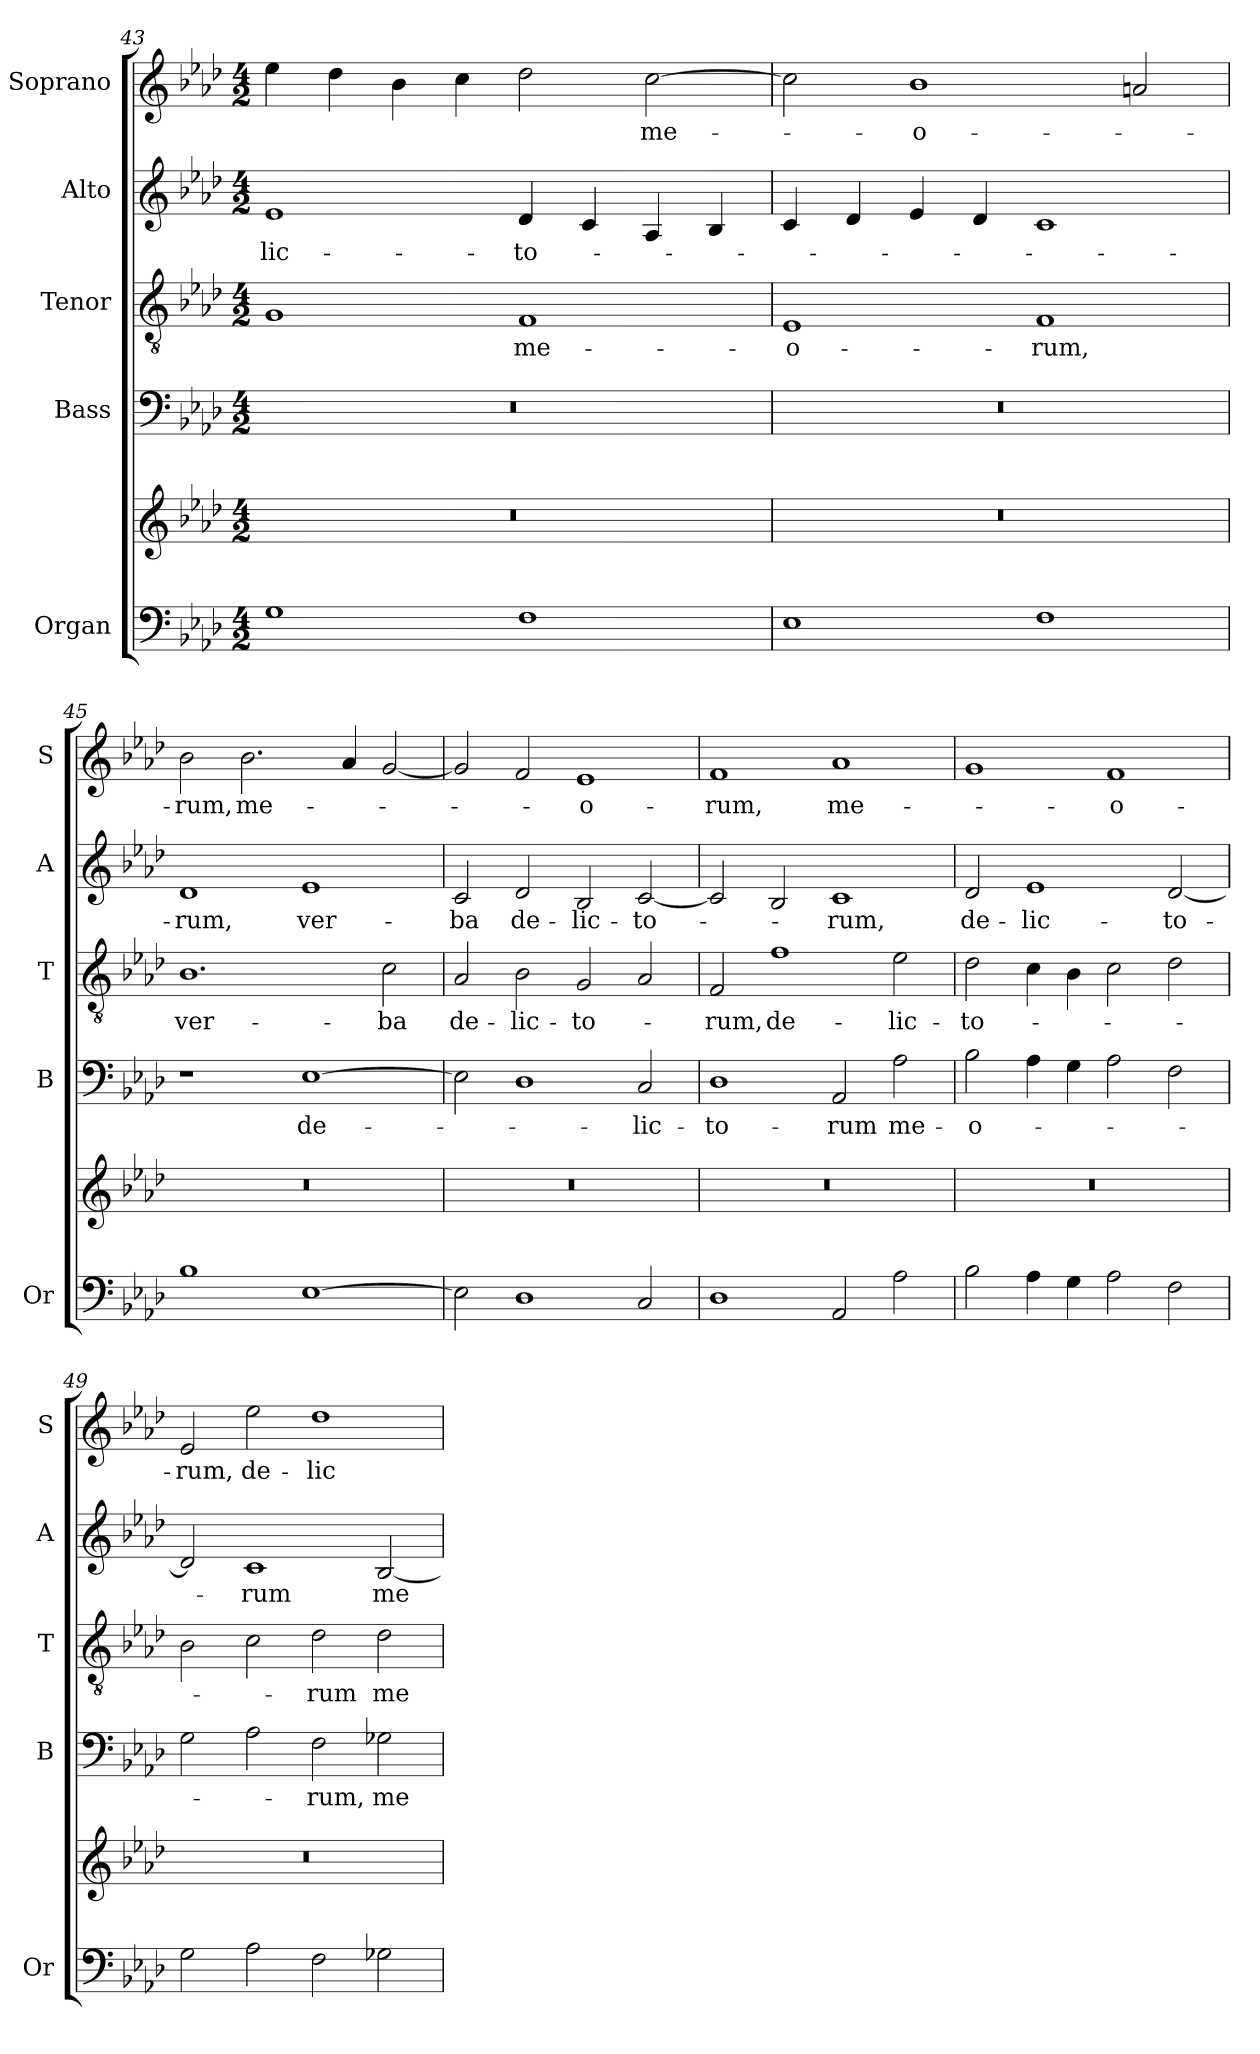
**kern	**kern	**kern	**text	**kern	**text	**kern	**text	**kern	**text
*part5	*part5	*part4	*part4	*part3	*part3	*part2	*part2	*part1	*part1
*staff6	*staff5	*staff4	*staff4	*staff3	*staff3	*staff2	*staff2	*staff1	*staff1
*I"Organ	*	*I"Bass	*	*I"Tenor	*	*I"Alto	*	*I"Soprano	*
*I'Or	*	*I'B	*	*I'T	*	*I'A	*	*I'S	*
*clefF4	*clefG2	*clefF4	*	*clefGv2	*	*clefG2	*	*clefG2	*
*k[b-e-a-d-]	*k[b-e-a-d-]	*k[b-e-a-d-]	*	*k[b-e-a-d-]	*	*k[b-e-a-d-]	*	*k[b-e-a-d-]	*
*A-:	*A-:	*A-:	*	*A-:	*	*A-:	*	*A-:	*
*M4/2	*M4/2	*M4/2	*	*M4/2	*	*M4/2	*	*M4/2	*
=43	=43	=43	=43	=43	=43	=43	=43	=43	=43
!	!	!	!	!	!	!	!LO:LY:b	!	!
1G	0r	0r	.	1G	.	1e-	-lic-	4ee-\	.
.	.	.	.	.	.	.	.	4dd-\	.
.	.	.	.	.	.	.	.	4b-\	.
.	.	.	.	.	.	.	.	4cc\	.
!	!	!	!	!	!LO:LY:b	!	!LO:LY:b	!	!
1F	.	.	.	1F	me-	4d-/	-to-	2dd-\	.
.	.	.	.	.	.	4c/	.	.	.
!	!	!	!	!	!	!	!	!	!LO:LY:b
.	.	.	.	.	.	4A-/	.	[2cc\	me-
.	.	.	.	.	.	4B-/	.	.	.
=44	=44	=44	=44	=44	=44	=44	=44	=44	=44
!	!	!	!	!	!LO:LY:b	!	!	!	!
1E-	0r	0r	.	1E-	-o-	4c/	.	2cc\]	.
.	.	.	.	.	.	4d-/	.	.	.
!	!	!	!	!	!	!	!	!	!LO:LY:b
.	.	.	.	.	.	4e-/	.	1b-	-o-
.	.	.	.	.	.	4d-/	.	.	.
!	!	!	!	!	!LO:LY:b	!	!	!	!
1F	.	.	.	1F	-rum,	1c	.	.	.
.	.	.	.	.	.	.	.	2an/	.
=45	=45	=45	=45	=45	=45	=45	=45	=45	=45
!	!	!	!	!	!LO:LY:b	!	!LO:LY:b	!	!LO:LY:b
1B-	0r	1r	.	1.B-	ver-	1d-	-rum,	2b-\	-rum,
!	!	!	!	!	!	!	!	!	!LO:LY:b
.	.	.	.	.	.	.	.	2.b-\	me-
!	!	!	!LO:LY:b	!	!	!	!LO:LY:b	!	!
[1E-	.	[1E-	de-	.	.	1e-	ver-	.	.
.	.	.	.	.	.	.	.	4a-/	.
!	!	!	!	!	!LO:LY:b	!	!	!	!
.	.	.	.	2c\	-ba	.	.	[2g/	.
!!LO:LB:g=z
=46	=46	=46	=46	=46	=46	=46	=46	=46	=46
!	!	!	!	!	!LO:LY:b	!	!LO:LY:b	!	!
2E-\]	0r	2E-\]	.	2A-/	de-	2c/	-ba	2g/]	.
!	!	!	!	!	!LO:LY:b	!	!LO:LY:b	!	!
1D-	.	1D-	.	2B-\	-lic-	2d-/	de-	2f/	.
!	!	!	!	!	!LO:LY:b	!	!LO:LY:b	!	!LO:LY:b
.	.	.	.	2G/	-to-	2B-/	-lic-	1e-	-o-
!	!	!	!LO:LY:b	!	!	!	!LO:LY:b	!	!
2C/	.	2C/	-lic-	2A-/	.	[2c/	-to-	.	.
=47	=47	=47	=47	=47	=47	=47	=47	=47	=47
!	!	!	!LO:LY:b	!	!LO:LY:b	!	!	!	!LO:LY:b
1D-	0r	1D-	-to-	2F/	-rum,	2c/]	.	1f	-rum,
!	!	!	!	!	!LO:LY:b	!	!	!	!
.	.	.	.	1f	de-	2B-/	.	.	.
!	!	!	!LO:LY:b	!	!	!	!LO:LY:b	!	!LO:LY:b
2AA-/	.	2AA-/	-rum	.	.	1c	-rum,	1a-	me-
!	!	!	!LO:LY:b	!	!LO:LY:b	!	!	!	!
2A-\	.	2A-\	me-	2e-\	-lic-	.	.	.	.
=48	=48	=48	=48	=48	=48	=48	=48	=48	=48
!	!	!	!LO:LY:b	!	!LO:LY:b	!	!LO:LY:b	!	!
2B-\	0r	2B-\	-o-	2d-\	-to-	2d-/	de-	1g	.
!	!	!	!	!	!	!	!LO:LY:b	!	!
4A-\	.	4A-\	.	4c\	.	1e-	-lic-	.	.
4G\	.	4G\	.	4B-\	.	.	.	.	.
!	!	!	!	!	!	!	!	!	!LO:LY:b
2A-\	.	2A-\	.	2c\	.	.	.	1f	-o-
!	!	!	!	!	!	!	!LO:LY:b	!	!
2F\	.	2F\	.	2d-\	.	[2d-/	-to-	.	.
=49	=49	=49	=49	=49	=49	=49	=49	=49	=49
!	!	!	!	!	!	!	!	!	!LO:LY:b
2G\	0r	2G\	.	2B-\	.	2d-/]	.	2e-/	-rum,
!	!	!	!	!	!	!	!LO:LY:b	!	!LO:LY:b
2A-\	.	2A-\	.	2c\	.	1c	-rum	2ee-\	de-
!	!	!	!LO:LY:b	!	!LO:LY:b	!	!	!	!LO:LY:b
2F\	.	2F\	-rum,	2d-\	-rum	.	.	1dd-	-lic-
!	!	!	!LO:LY:b	!	!LO:LY:b	!	!LO:LY:b	!	!
2G-X\	.	2G-X\	me-	2d-\	me-	[2B-/	me-	.	.
=	=	=	=	=	=	=	=	=	=
*-	*-	*-	*-	*-	*-	*-	*-	*-	*-
